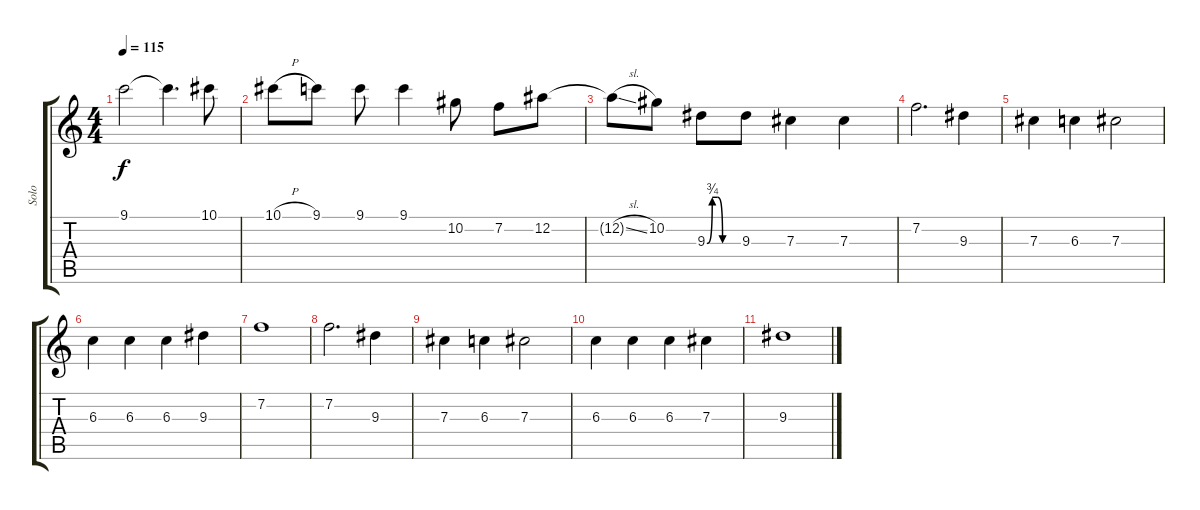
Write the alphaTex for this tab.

\track ("Solo" "Solo") {instrument distortionguitar}
\staff {score tabs}
\tuning (Eb4 Bb3 Gb3 Db3 Ab2 Eb2) {hide}
\ts (4 4)
\tempo 115
\clef g2
\ks c
9.1.2{dy f} 9.1{t}.4{d} 10.1.8 |
10.1{h}.8 9.1.8 9.1.8 9.1.4 10.2.8 7.2.8 12.2.8 |
12.2{sl t}.8 10.2.8 9.3{be (custom 0 0 10 3 20 3 30 0 60 0)}.8 9.3.8 7.3.4 7.3.4 |
7.2.2{d} 9.3.4 |
7.3.4 6.3.4 7.3.2 |
6.3.4 6.3.4 6.3.4 9.3.4 |
7.2.1 |
7.2.2{d} 9.3.4 |
7.3.4 6.3.4 7.3.2 |
6.3.4 6.3.4 6.3.4 7.3.4 |
9.3.1
